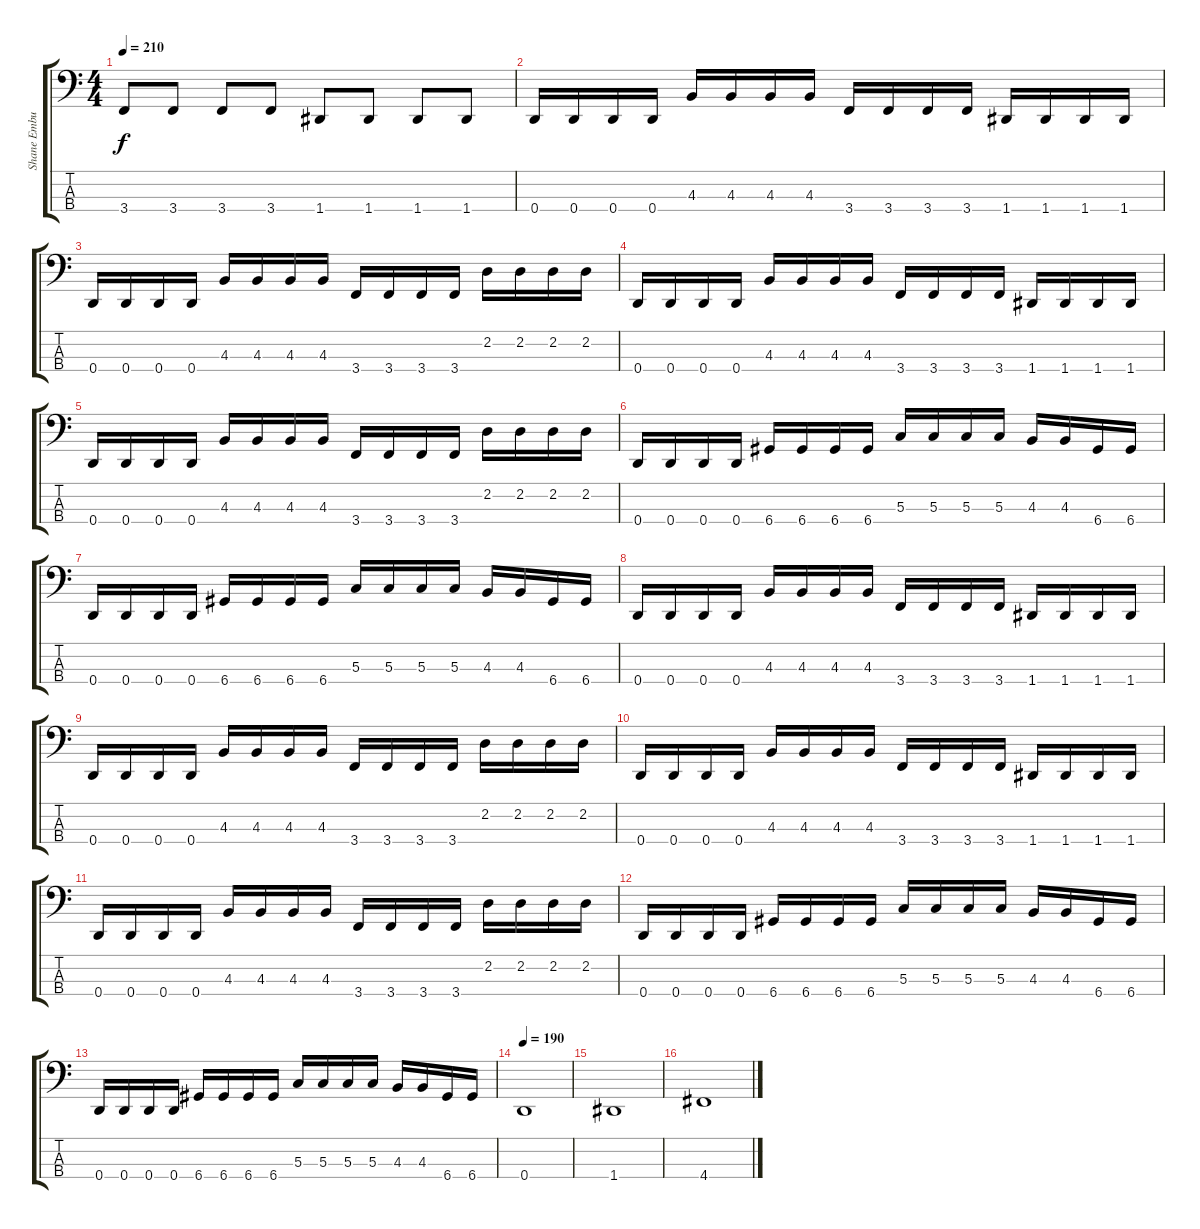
\track ("Shane Embury (Bass)" "Shane Embu") {instrument electricbassfinger}
\staff {score tabs}
\tuning (F2 C2 G1 D1) {hide}
\ts (4 4)
\tempo 210
\clef f4
\ks c
3.4.8{dy f} 3.4.8 3.4.8 3.4.8 1.4.8 1.4.8 1.4.8 1.4.8 |
0.4.16 0.4.16 0.4.16 0.4.16 4.3.16 4.3.16 4.3.16 4.3.16 3.4.16 3.4.16 3.4.16 3.4.16 1.4.16 1.4.16 1.4.16 1.4.16 |
0.4.16 0.4.16 0.4.16 0.4.16 4.3.16 4.3.16 4.3.16 4.3.16 3.4.16 3.4.16 3.4.16 3.4.16 2.2.16 2.2.16 2.2.16 2.2.16 |
0.4.16 0.4.16 0.4.16 0.4.16 4.3.16 4.3.16 4.3.16 4.3.16 3.4.16 3.4.16 3.4.16 3.4.16 1.4.16 1.4.16 1.4.16 1.4.16 |
0.4.16 0.4.16 0.4.16 0.4.16 4.3.16 4.3.16 4.3.16 4.3.16 3.4.16 3.4.16 3.4.16 3.4.16 2.2.16 2.2.16 2.2.16 2.2.16 |
0.4.16 0.4.16 0.4.16 0.4.16 6.4.16 6.4.16 6.4.16 6.4.16 5.3.16 5.3.16 5.3.16 5.3.16 4.3.16 4.3.16 6.4.16 6.4.16 |
0.4.16 0.4.16 0.4.16 0.4.16 6.4.16 6.4.16 6.4.16 6.4.16 5.3.16 5.3.16 5.3.16 5.3.16 4.3.16 4.3.16 6.4.16 6.4.16 |
0.4.16 0.4.16 0.4.16 0.4.16 4.3.16 4.3.16 4.3.16 4.3.16 3.4.16 3.4.16 3.4.16 3.4.16 1.4.16 1.4.16 1.4.16 1.4.16 |
0.4.16 0.4.16 0.4.16 0.4.16 4.3.16 4.3.16 4.3.16 4.3.16 3.4.16 3.4.16 3.4.16 3.4.16 2.2.16 2.2.16 2.2.16 2.2.16 |
0.4.16 0.4.16 0.4.16 0.4.16 4.3.16 4.3.16 4.3.16 4.3.16 3.4.16 3.4.16 3.4.16 3.4.16 1.4.16 1.4.16 1.4.16 1.4.16 |
0.4.16 0.4.16 0.4.16 0.4.16 4.3.16 4.3.16 4.3.16 4.3.16 3.4.16 3.4.16 3.4.16 3.4.16 2.2.16 2.2.16 2.2.16 2.2.16 |
0.4.16 0.4.16 0.4.16 0.4.16 6.4.16 6.4.16 6.4.16 6.4.16 5.3.16 5.3.16 5.3.16 5.3.16 4.3.16 4.3.16 6.4.16 6.4.16 |
0.4.16 0.4.16 0.4.16 0.4.16 6.4.16 6.4.16 6.4.16 6.4.16 5.3.16 5.3.16 5.3.16 5.3.16 4.3.16 4.3.16 6.4.16 6.4.16 |
\tempo 190
0.4.1 |
1.4.1 |
4.4.1
